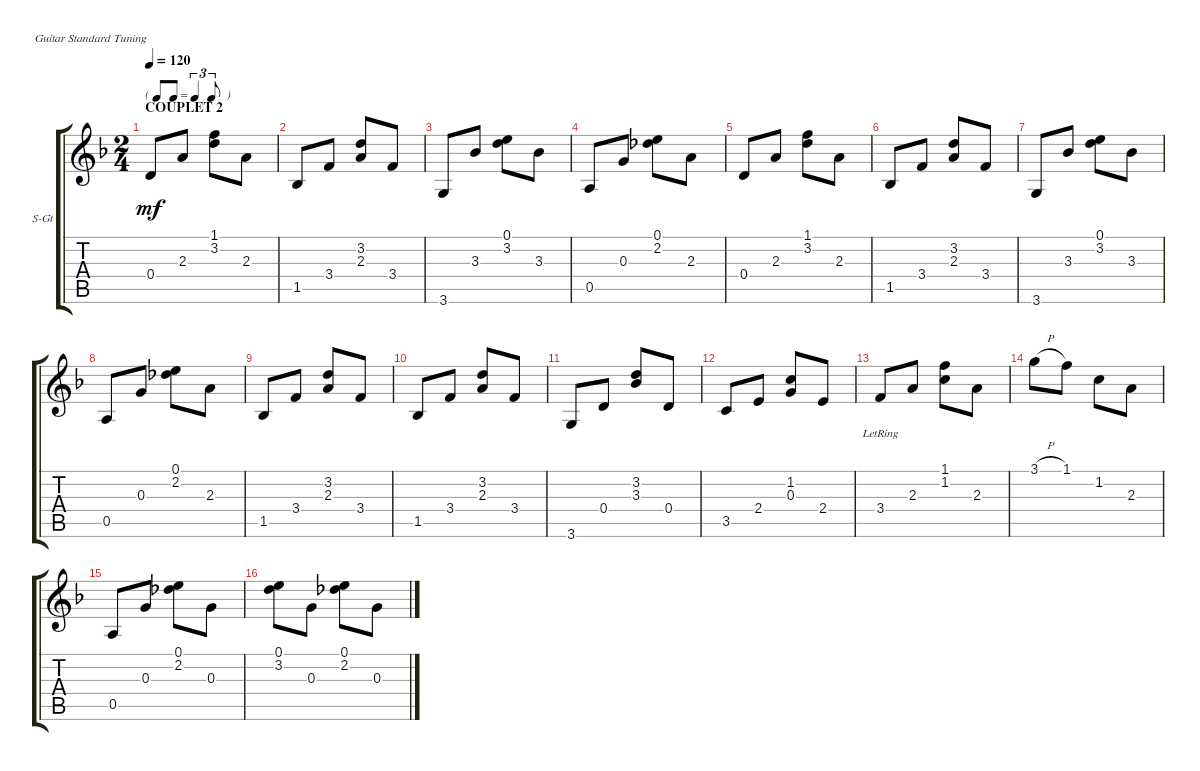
\defaultSystemsLayout 4
\bracketExtendMode groupsimilarinstruments
\firstSystemTrackNameOrientation horizontal
\otherSystemsTrackNameOrientation horizontal
\track ("Steel Guitar" "S-Gt") {instrument acousticguitarsteel}
\staff {score tabs}
\tuning (E4 B3 G3 D3 A2 E2)
\ts (2 4)
\tf triplet8th
\section ("" "COUPLET 2")
\tempo 120
\clef g2
\ks dminor
0.4.8{dy mf} 2.3.8 (3.2 1.1).8 2.3.8 |
1.5.8 3.4.8 (2.3 3.2).8 3.4.8 |
3.6.8 3.3.8 (3.2 0.1).8 3.3.8 |
0.5.8 0.3.8 (2.2 0.1).8 2.3.8 |
0.4.8 2.3.8 (3.2 1.1).8 2.3.8 |
1.5.8 3.4.8 (2.3 3.2).8 3.4.8 |
3.6.8 3.3.8 (3.2 0.1).8 3.3.8 |
0.5.8 0.3.8 (2.2 0.1).8 2.3.8 |
1.5.8 3.4.8 (2.3 3.2).8 3.4.8 |
1.5.8 3.4.8 (2.3 3.2).8 3.4.8 |
3.6.8 0.4.8 (3.2 3.3).8 0.4.8 |
3.5.8 2.4.8 (0.3 1.2).8 2.4.8 |
3.4{lr}.8 2.3.8 (1.2 1.1).8 2.3.8 |
3.1{h}.8 1.1.8 1.2.8 2.3.8 |
0.5.8 0.3.8 (2.2 0.1).8 0.3.8 |
(3.2 0.1).8 0.3.8 (2.2 0.1).8 0.3.8
